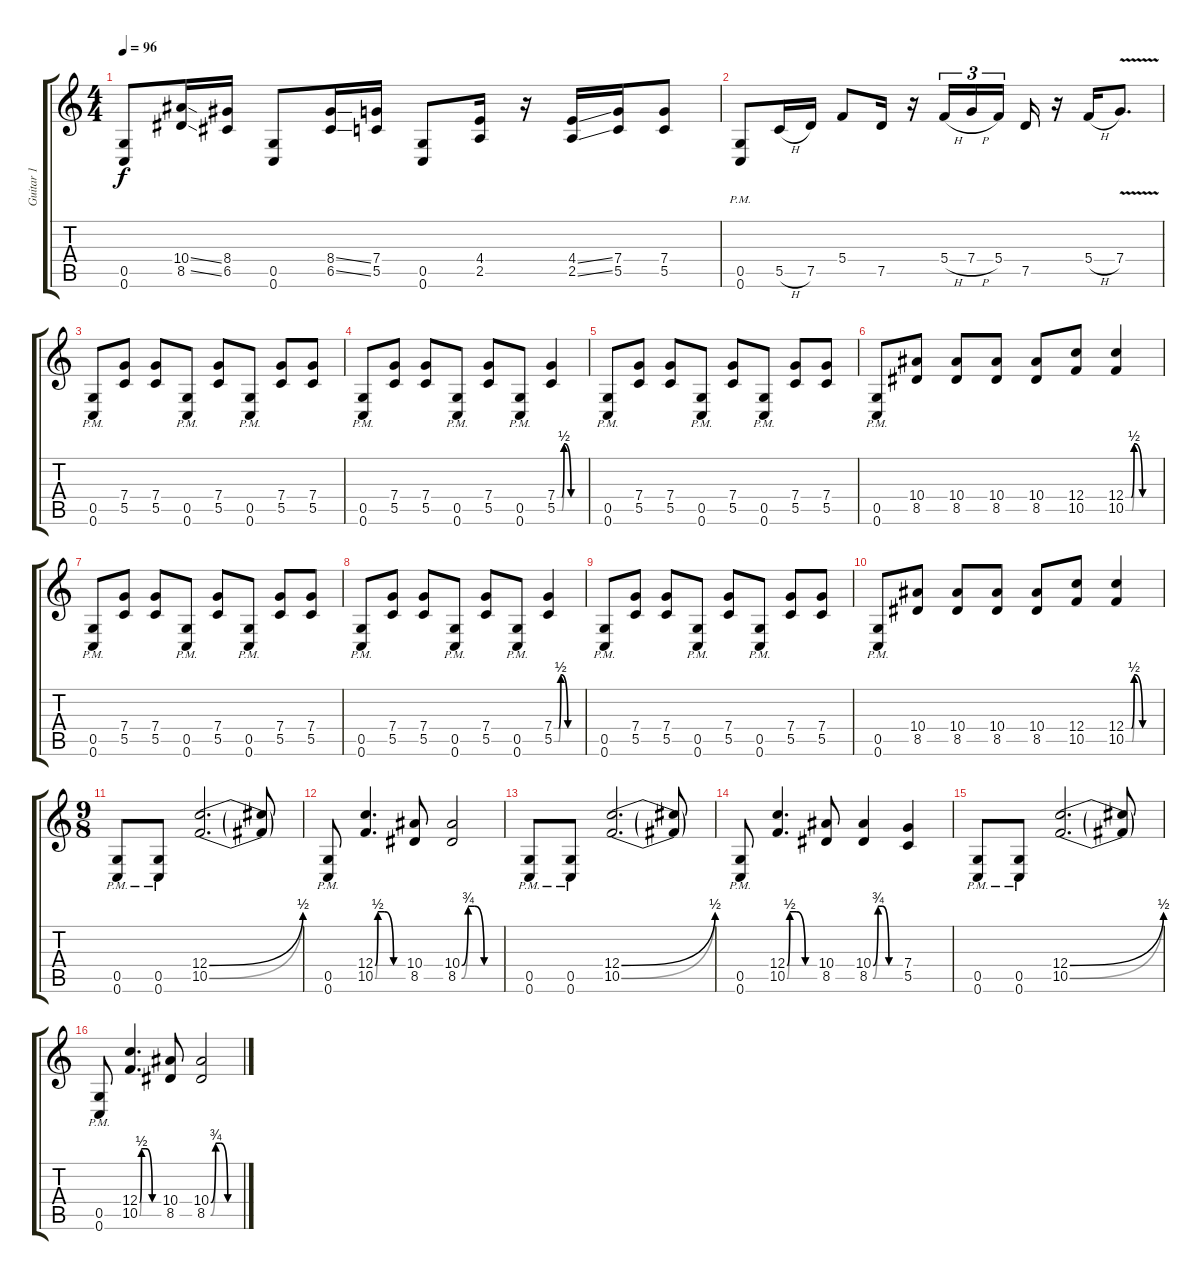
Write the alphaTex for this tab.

\track ("Guitar 1" "Guitar 1") {instrument overdrivenguitar}
\staff {score tabs}
\tuning (D4 A3 F3 C3 G2 C2) {hide}
\ts (4 4)
\tempo 96
\clef g2
\ks c
(0.5 0.6).8{dy f} (10.4{ss} 8.5{ss}).16 (8.4 6.5).16 (0.5 0.6).8 (8.4{ss} 6.5{ss}).16 (7.4 5.5).16 (0.5 0.6).8 (4.4 2.5).16 r.16 (4.4{ss} 2.5{ss}).16 (7.4 5.5).16 (7.4 5.5).8 |
(0.5 0.6{pm}).8 5.5{h}.16 7.5.16 5.4.8 7.5.16 r.16 5.4{h}.16{tu (3 2)} 7.4{h}.16{tu (3 2)} 5.4.16{tu (3 2) beam splitsecondary} 7.5.16 r.16 5.4{h}.16 7.4{v}.8{d} |
(0.5 0.6{pm}).8 (7.4 5.5).8 (7.4 5.5).8 (0.5 0.6{pm}).8 (7.4 5.5).8 (0.5 0.6{pm}).8 (7.4 5.5).8 (7.4 5.5).8 |
(0.5 0.6{pm}).8 (7.4 5.5).8 (7.4 5.5).8 (0.5 0.6{pm}).8 (7.4 5.5).8 (0.5 0.6{pm}).8 (7.4{be (custom 0 0 10 0 15 2 30 0 60 0)} 5.5{be (custom 0 0 10 0 15 2 31 0 60 0)}).4 |
(0.5 0.6{pm}).8 (7.4 5.5).8 (7.4 5.5).8 (0.5 0.6{pm}).8 (7.4 5.5).8 (0.5 0.6{pm}).8 (7.4 5.5).8 (7.4 5.5).8 |
(0.5 0.6{pm}).8 (10.4 8.5).8 (10.4 8.5).8 (10.4 8.5).8 (10.4 8.5).8 (12.4 10.5).8 (12.4{be (custom 0 0 10 0 15 2 30 0 60 0)} 10.5{be (custom 0 0 11 0 15 2 30 0 60 0)}).4 |
(0.5 0.6{pm}).8 (7.4 5.5).8 (7.4 5.5).8 (0.5 0.6{pm}).8 (7.4 5.5).8 (0.5 0.6{pm}).8 (7.4 5.5).8 (7.4 5.5).8 |
(0.5 0.6{pm}).8 (7.4 5.5).8 (7.4 5.5).8 (0.5 0.6{pm}).8 (7.4 5.5).8 (0.5 0.6{pm}).8 (7.4{be (custom 0 0 10 0 15 2 30 0 60 0)} 5.5{be (custom 0 0 10 0 14 2 31 0 60 0)}).4 |
(0.5 0.6{pm}).8 (7.4 5.5).8 (7.4 5.5).8 (0.5 0.6{pm}).8 (7.4 5.5).8 (0.5 0.6{pm}).8 (7.4 5.5).8 (7.4 5.5).8 |
(0.5 0.6{pm}).8 (10.4 8.5).8 (10.4 8.5).8 (10.4 8.5).8 (10.4 8.5).8 (12.4 10.5).8 (12.4{be (custom 0 0 10 0 15 2 30 0 60 0)} 10.5{be (custom 0 0 11 0 15 2 30 0 60 0)}).4 |
\ts (9 8)
(0.5 0.6{pm}).8 (0.5 0.6{pm}).8 (12.4{be (bend 0 0 60 2)} 10.5{be (bend 0 0 60 2)}).2{d} (12.4{t} 10.5{t}).8 |
(0.5 0.6{pm}).8 (12.4{be (custom 0 0 6 2 20 2 40 0 60 0)} 10.5{be (custom 0 0 5 2 20 2 40 0 60 0)}).4{d} (10.4 8.5).8 (10.4{be (custom 0 0 10 3 20 3 35 0 60 0)} 8.5{be (custom 0 0 10 3 20 3 35 0 60 0)}).2 |
(0.5 0.6{pm}).8 (0.5 0.6{pm}).8 (12.4{be (bend 0 0 60 2)} 10.5{be (bend 0 0 60 2)}).2{d} (12.4{t} 10.5{t}).8 |
(0.5 0.6{pm}).8 (12.4{be (custom 0 0 6 2 20 2 40 0 60 0)} 10.5{be (custom 0 0 5 2 20 2 40 0 60 0)}).4{d} (10.4 8.5).8 (10.4{be (custom 0 0 11 3 20 3 35 0 60 0)} 8.5{be (custom 0 0 10 3 20 3 35 0 60 0)}).4 (7.4 5.5).4 |
(0.5 0.6{pm}).8 (0.5 0.6{pm}).8 (12.4{be (bend 0 0 60 2)} 10.5{be (bend 0 0 60 2)}).2{d} (12.4{t} 10.5{t}).8 |
(0.5 0.6{pm}).8 (12.4{be (custom 0 0 6 2 20 2 40 0 60 0)} 10.5{be (custom 0 0 5 2 20 2 40 0 60 0)}).4{d} (10.4 8.5).8 (10.4{be (custom 0 0 10 3 20 3 35 0 60 0)} 8.5{be (custom 0 0 10 3 20 3 35 0 60 0)}).2
